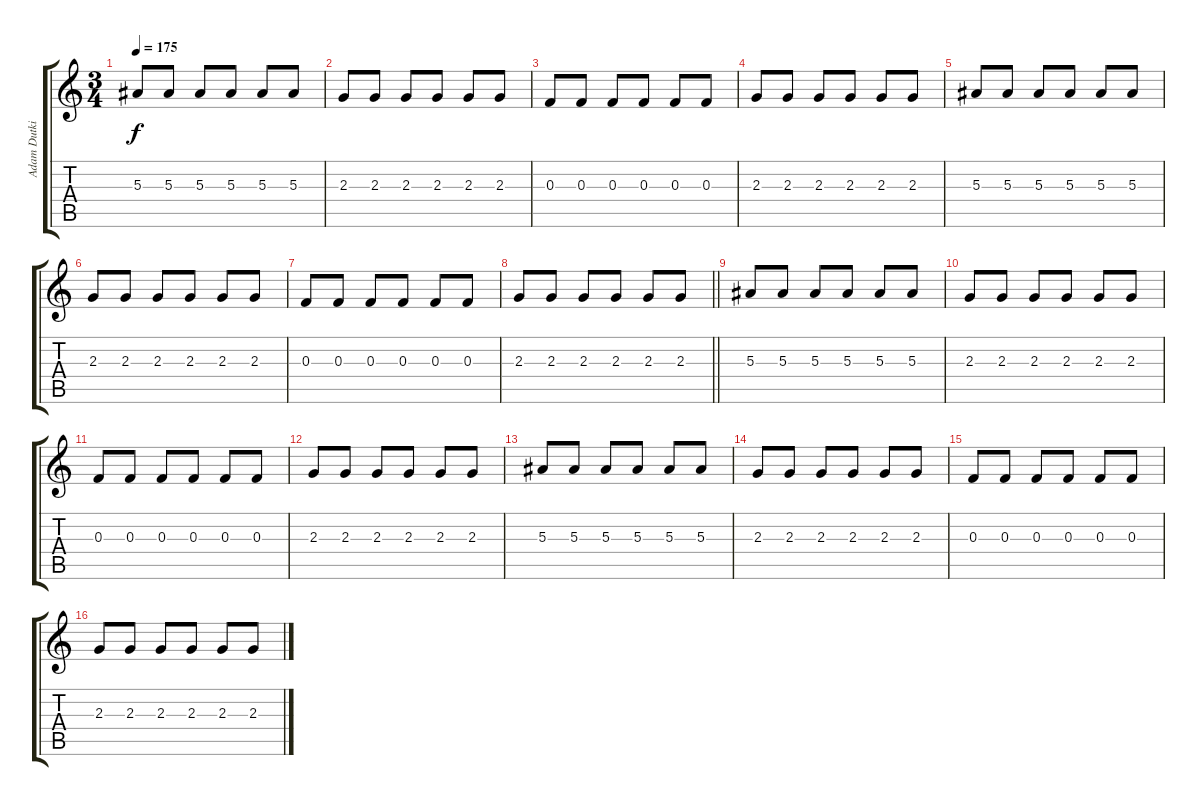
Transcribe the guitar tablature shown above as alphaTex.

\track ("Adam Dutkiewicz" "Adam Dutki") {instrument distortionguitar}
\staff {score tabs}
\tuning (D4 A3 F3 C3 G2 C2) {hide}
\ts (3 4)
\tempo 175
\clef g2
\ks c
5.3.8{dy f} 5.3.8 5.3.8 5.3.8 5.3.8 5.3.8 |
2.3.8 2.3.8 2.3.8 2.3.8 2.3.8 2.3.8 |
0.3.8 0.3.8 0.3.8 0.3.8 0.3.8 0.3.8 |
2.3.8 2.3.8 2.3.8 2.3.8 2.3.8 2.3.8 |
5.3.8 5.3.8 5.3.8 5.3.8 5.3.8 5.3.8 |
2.3.8 2.3.8 2.3.8 2.3.8 2.3.8 2.3.8 |
0.3.8 0.3.8 0.3.8 0.3.8 0.3.8 0.3.8 |
\barLineRight lightlight
2.3.8 2.3.8 2.3.8 2.3.8 2.3.8 2.3.8 |
5.3.8 5.3.8 5.3.8 5.3.8 5.3.8 5.3.8 |
2.3.8 2.3.8 2.3.8 2.3.8 2.3.8 2.3.8 |
0.3.8 0.3.8 0.3.8 0.3.8 0.3.8 0.3.8 |
2.3.8 2.3.8 2.3.8 2.3.8 2.3.8 2.3.8 |
5.3.8 5.3.8 5.3.8 5.3.8 5.3.8 5.3.8 |
2.3.8 2.3.8 2.3.8 2.3.8 2.3.8 2.3.8 |
0.3.8 0.3.8 0.3.8 0.3.8 0.3.8 0.3.8 |
2.3.8 2.3.8 2.3.8 2.3.8 2.3.8 2.3.8
